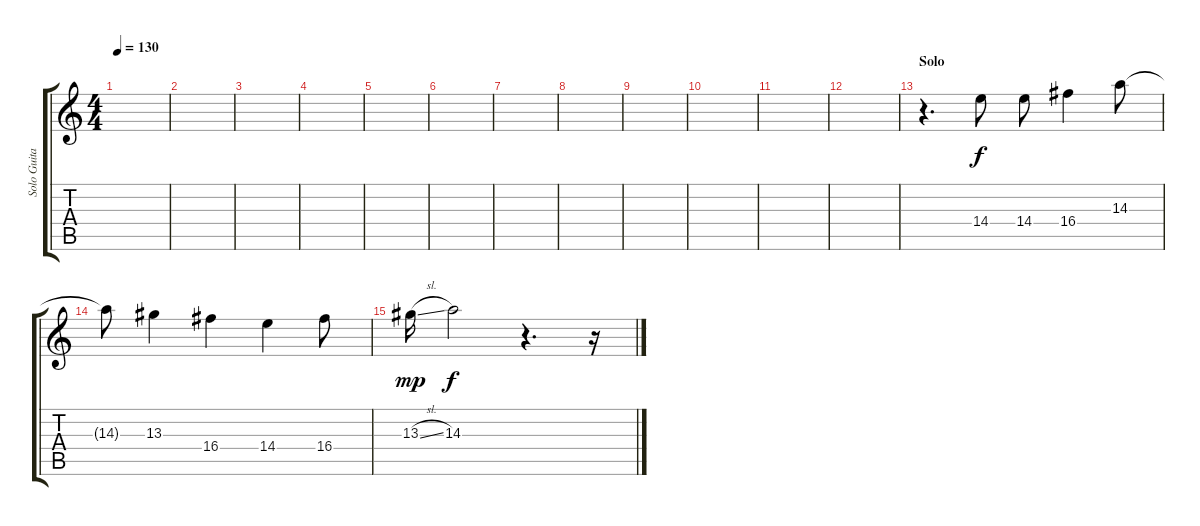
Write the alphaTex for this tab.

\track ("Solo Guitar" "Solo Guita") {instrument overdrivenguitar}
\staff {score tabs}
\tuning (E4 B3 G3 D3 A2 E2) {hide}
\ts (4 4)
\tempo 130
\clef g2
\ks c
|
|
|
|
|
|
|
|
|
|
|
|
\section ("" "Solo")
r.4{d} 14.4.8 14.4.8 16.4.4 14.3.8 |
14.3{t}.8 13.3.4 16.4.4 14.4.4 16.4.8 |
13.3{sl}.16{dy mp} 14.3.2{dy f} r.4{d} r.16
